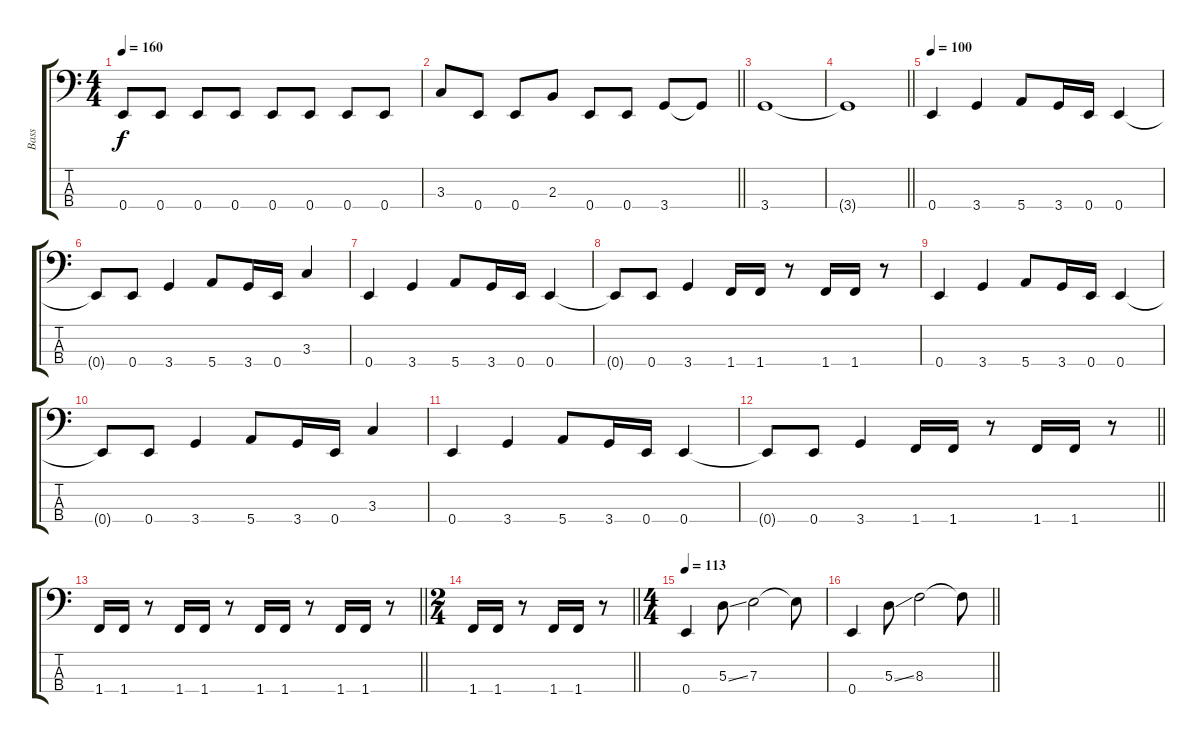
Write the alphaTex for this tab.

\track ("Bass" "Bass") {instrument electricbasspick}
\staff {score tabs}
\tuning (G2 D2 A1 E1) {hide}
\ts (4 4)
\tempo 160
\clef f4
\ks c
0.4.8{dy f} 0.4.8 0.4.8 0.4.8 0.4.8 0.4.8 0.4.8 0.4.8 |
\barLineRight lightlight
3.3.8 0.4.8 0.4.8 2.3.8 0.4.8 0.4.8 3.4.8 3.4{t}.8 |
3.4.1 |
\barLineRight lightlight
3.4{t}.1 |
\tempo 100
0.4.4 3.4.4 5.4.8 3.4.16 0.4.16 0.4.4 |
0.4{t}.8 0.4.8 3.4.4 5.4.8 3.4.16 0.4.16 3.3.4 |
0.4.4 3.4.4 5.4.8 3.4.16 0.4.16 0.4.4 |
0.4{t}.8 0.4.8 3.4.4 1.4.16 1.4.16 r.8 1.4.16 1.4.16 r.8 |
0.4.4 3.4.4 5.4.8 3.4.16 0.4.16 0.4.4 |
0.4{t}.8 0.4.8 3.4.4 5.4.8 3.4.16 0.4.16 3.3.4 |
0.4.4 3.4.4 5.4.8 3.4.16 0.4.16 0.4.4 |
\barLineRight lightlight
0.4{t}.8 0.4.8 3.4.4 1.4.16 1.4.16 r.8 1.4.16 1.4.16 r.8 |
\barLineRight lightlight
1.4.16 1.4.16 r.8 1.4.16 1.4.16 r.8 1.4.16 1.4.16 r.8 1.4.16 1.4.16 r.8 |
\ts (2 4)
\barLineRight lightlight
1.4.16 1.4.16 r.8 1.4.16 1.4.16 r.8 |
\ts (4 4)
\tempo 113
0.4.4 5.3{ss}.8 7.3.2 7.3{t}.8 |
\barLineRight lightlight
0.4.4 5.3{ss}.8 8.3.2 8.3{t}.8
